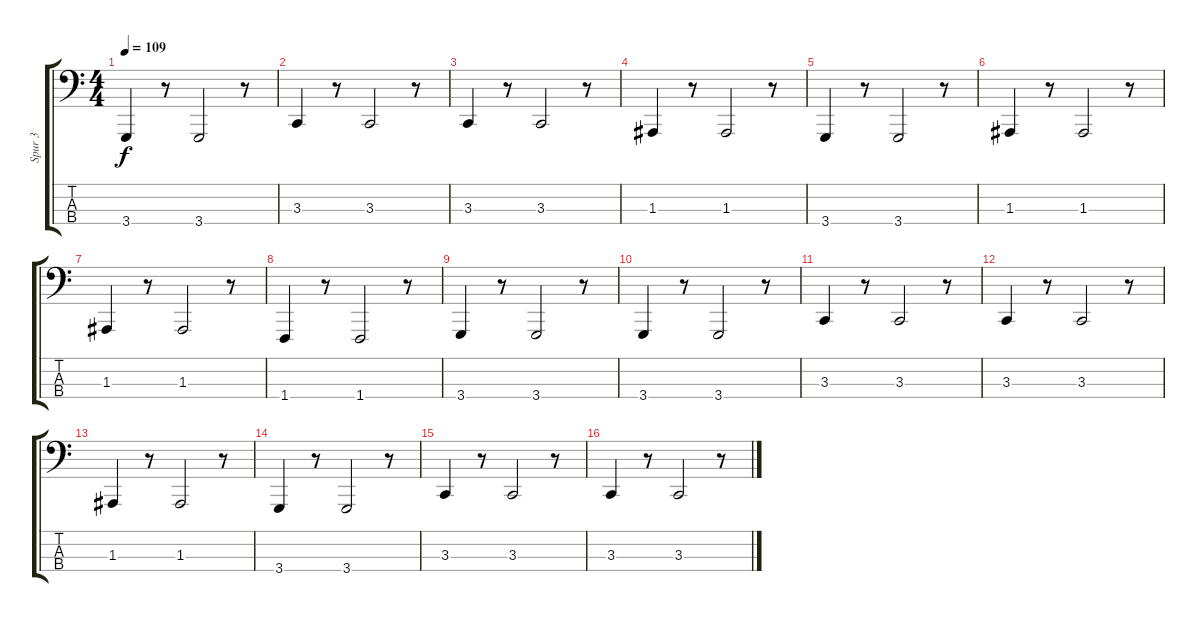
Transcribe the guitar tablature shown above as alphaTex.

\track ("Spur 3" "Spur 3") {instrument lead8bassandlead}
\staff {score tabs}
\tuning (G2 D2 A1 E1) {hide}
\ts (4 4)
\tempo 109
\clef f4
\ks c
3.4.4{dy f} r.8 3.4.2 r.8 |
3.3.4 r.8 3.3.2 r.8 |
3.3.4 r.8 3.3.2 r.8 |
1.3.4 r.8 1.3.2 r.8 |
3.4.4 r.8 3.4.2 r.8 |
1.3.4 r.8 1.3.2 r.8 |
1.3.4 r.8 1.3.2 r.8 |
1.4.4 r.8 1.4.2 r.8 |
3.4.4 r.8 3.4.2 r.8 |
3.4.4 r.8 3.4.2 r.8 |
3.3.4 r.8 3.3.2 r.8 |
3.3.4 r.8 3.3.2 r.8 |
1.3.4 r.8 1.3.2 r.8 |
3.4.4 r.8 3.4.2 r.8 |
3.3.4 r.8 3.3.2 r.8 |
3.3.4 r.8 3.3.2 r.8
